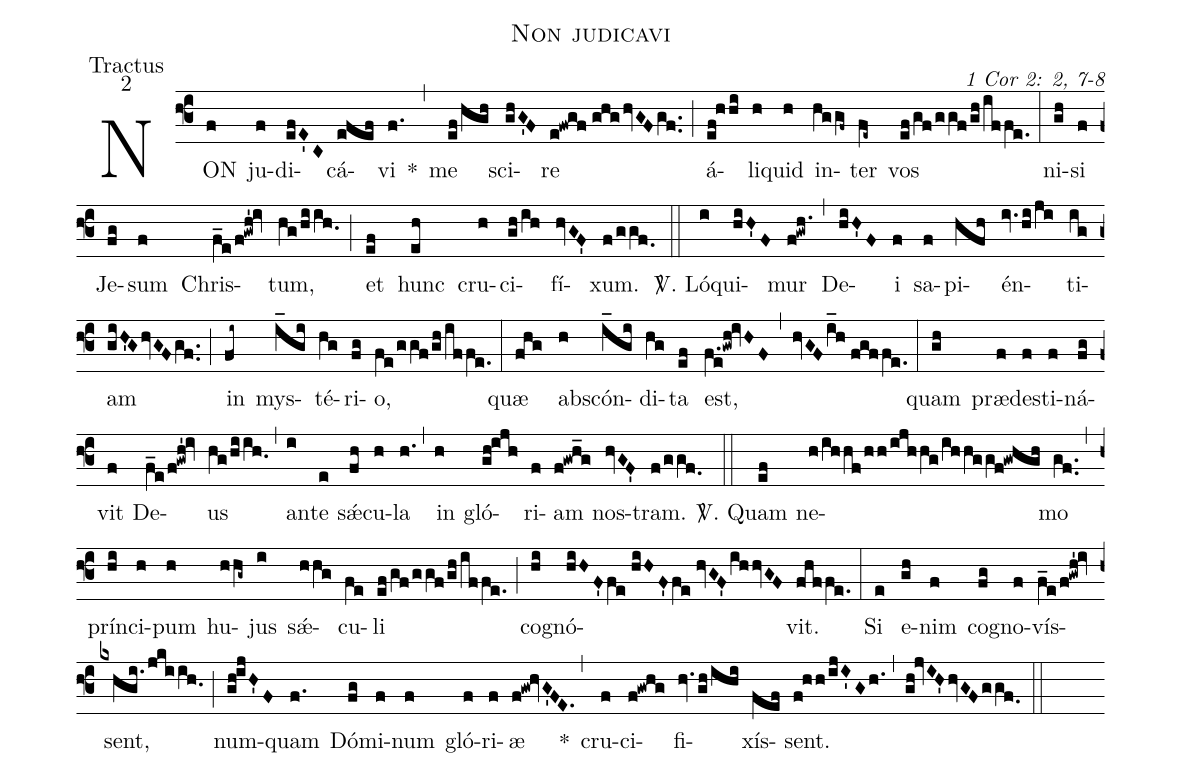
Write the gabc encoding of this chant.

name: Non judicavi;
office-part: Tractus;
mode: 2;
commentary: 1 Cor 2: 2, 7-8;
%%
(f3) NON(f) ju(f)di(efE'C)cá(efef)vi(f.) *(,) me(ef/hgh) sci(ghG'F)re(e!fwgf//ghg/hvGF/gf..) (;) á(ef!hhi)li(h)quid(h) in(hggf~)ter(fe~) vos(ef/gf/ggf/gh/iffe.) (:)
ni(gh)si(f) Je(fg)sum(f) Chris(f_e/f!gwh'!iv)tum,(hg/hiih.0) (;) et(ef) hunc(eh) cru(h)ci(gh/ih)fí(hvGF')xum.(f/ggf.0) (::)
<sp>V/</sp>. Ló(i)qui(hiH'F)mur(f!gwh.) (,) De(hiH'F)i(f) sa(f)pi(hfh)én(iv./hi/ji)ti(ig)am(giH'G/hvGF/gf..) (;) in(fi~) mys(i_gi)té(hg)ri(fg)o,(fe/ggf/gh/iffe.) (:)
quæ(fhg) abs(h)cón(i_gi)di(hg)ta(ef) est,(f.e!gwh!ivHF) (,) (hvGF/i_h//fgffe.) (:)
quam(gh) præ(f)des(f)ti(f)ná(fg)vit(f) De(f_e/f!gwh'!iv)us(hg/hiih.0) (,) an(i)te(e) sǽ(fh)cu(h)la(h.) (,) in(h) gló(gh!ijh)ri(f)am(f!gwh_g) nos(hvGF')tram.(f/ggf.0) (::)
<sp>V/</sp>. Quam(ef) ne(h/ihhf/hh/ijhhg/ihhggf!gwhgh)mo(gf..) (,) prín(hi)ci(h)pum(h) hu(hhg~)jus(i) sǽ(hhg)cu(fe)li(ef/gf/ggf/gh/iffe.) (;) co(hi)gnó(hiHF'/fe//hiHF'/fe//hvGF'/ihhvGF)vit.(fhffe.) (:)
Si(e) e(gh)nim(f) co(fg)gno(f)vís(f_e/f!gwh'!iv)sent,(kxhgi./jkiih.0) (;) num(gh!ijH'F)quam(f.) Dó(fg)mi(f)num(f) gló(f)ri(f)æ(f!gw!hvG'FE.) *(,) cru(f)ci(f!gwhg)fi(hv./gh/ihi)xís(fef)sent.(f!hh/ijI'Gh.) (,) (gh!jvIH'/hvGF/ggf.0) (::)
